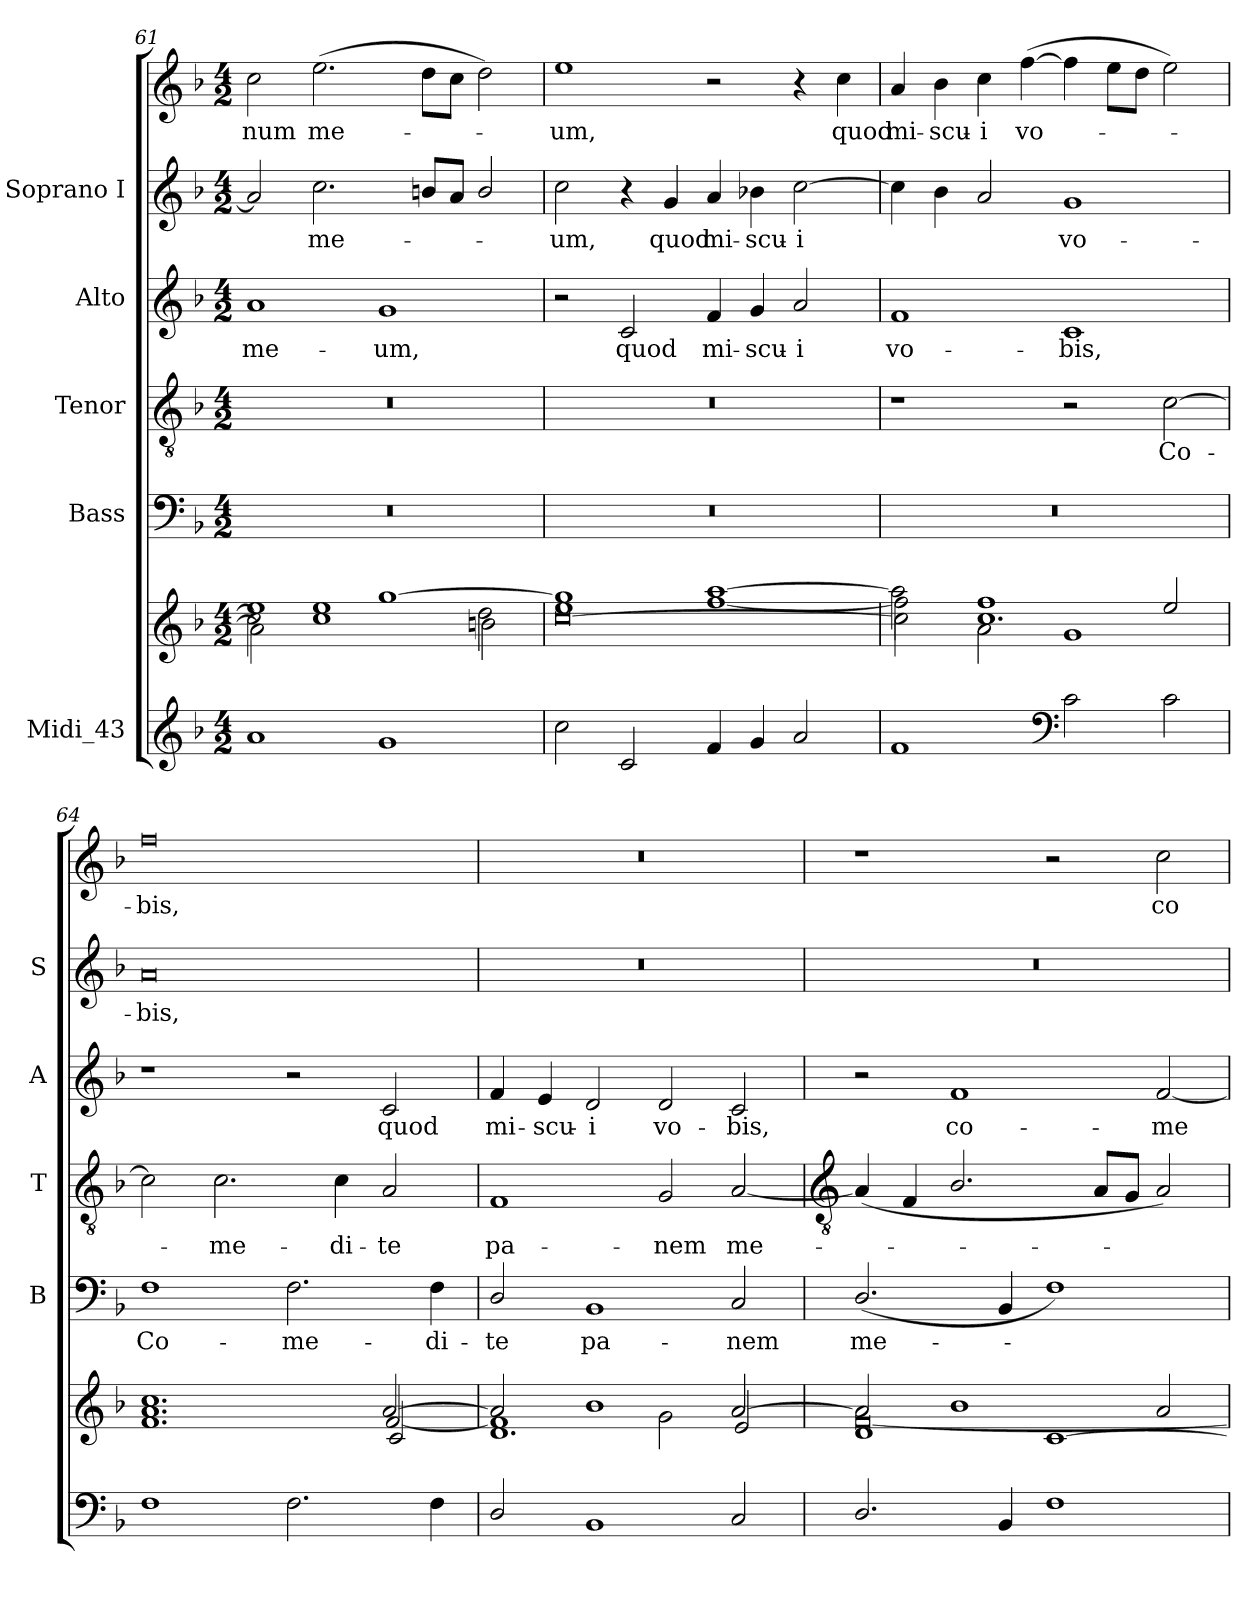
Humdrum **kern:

**kern	**kern	**kern	**text	**kern	**text	**kern	**text	**kern	**text	**kern	**text
*part5	*part5	*part4	*part4	*part3	*part3	*part2	*part2	*part1	*part1	*part1	*part1
*staff7	*staff6	*staff5	*staff5	*staff4	*staff4	*staff3	*staff3	*staff2	*staff2	*staff1	*staff1
*I"Midi_43	*	*I"Bass	*	*I"Tenor	*	*I"Alto	*	*I"Soprano I	*	*	*
*	*	*I'B	*	*I'T	*	*I'A	*	*I'S	*	*	*
!!LO:LB:g=z
*clefG2	*clefG2	*clefF4	*	*clefGv2	*	*clefG2	*	*clefG2	*	*clefG2	*
*k[b-]	*k[b-]	*k[b-]	*	*k[b-]	*	*k[b-]	*	*k[b-]	*	*k[b-]	*
*F:	*F:	*F:	*	*F:	*	*F:	*	*F:	*	*F:	*
*M4/2	*M4/2	*M4/2	*	*M4/2	*	*M4/2	*	*M4/2	*	*M4/2	*
=61	=61	=61	=61	=61	=61	=61	=61	=61	=61	=61	=61
*	*^	*	*	*	*	*	*	*	*	*	*
*	*	*^	*	*	*	*	*	*	*	*	*	*
!	!	!	!	!	!	!	!	!	!LO:LY:b	!	!	!	!LO:LY:b
1a	1ee/	2cc\]	2a\]	0r	.	0r	.	1a	me-	2a]	.	2cc	num
!	!	!	!	!	!	!	!	!	!	!	!LO:LY:b	!	!LO:LY:b
.	.	1ee\	1cc\	.	.	.	.	.	.	2.cc	me-	(>2.ee	me-
!	!	!	!	!	!	!	!	!	!LO:LY:b	!	!	!	!
1g	[1gg/	.	.	.	.	.	.	1g	-um,	.	.	.	.
.	.	.	.	.	.	.	.	.	.	8bnL	.	8ddL	.
.	.	.	.	.	.	.	.	.	.	8aJ	.	8ccJ	.
.	.	2dd\	2bn\	.	.	.	.	.	.	2b/	.	2dd)	.
=62	=62	=62	=62	=62	=62	=62	=62	=62	=62	=62	=62	=62	=62
!	!	!	!	!	!	!	!	!	!	!	!LO:LY:b	!	!LO:LY:b
2cc	1gg/]	1ee/	[0cc\	0r	.	0r	.	2r	.	2cc	um,	1ee	um,
!	!	!	!	!	!	!	!	!	!LO:LY:b	!	!	!	!
2c	.	.	.	.	.	.	.	2c	quod	4r	.	.	.
!	!	!	!	!	!	!	!	!	!	!	!LO:LY:b	!	!
.	.	.	.	.	.	.	.	.	.	4g	quod	.	.
!	!	!	!	!	!	!	!	!	!LO:LY:b	!	!LO:LY:b	!	!
4f	[1aa/	[1ff/	.	.	.	.	.	4f	mi-	4a	mi-	2r	.
!	!	!	!	!	!	!	!	!	!LO:LY:b	!	!LO:LY:b	!	!
4g	.	.	.	.	.	.	.	4g	-scu-	4b-X	-scu-	.	.
!	!	!	!	!	!	!	!	!	!LO:LY:b	!	!LO:LY:b	!	!
2a	.	.	.	.	.	.	.	2a	-i	[2cc	-i	4r	.
!	!	!	!	!	!	!	!	!	!	!	!	!	!LO:LY:b
.	.	.	.	.	.	.	.	.	.	.	.	4cc	quod
=63	=63	=63	=63	=63	=63	=63	=63	=63	=63	=63	=63	=63	=63
!	!	!	!	!	!	!	!	!	!LO:LY:b	!	!	!	!LO:LY:b
1f	2aa\]	2ff\]	2cc\]	0r	.	1r	.	1f	vo-	4cc]	.	4a	mi-
!	!	!	!	!	!	!	!	!	!	!	!	!	!LO:LY:b
.	.	.	.	.	.	.	.	.	.	4b-	.	4b-	-scu-
!	!	!	!	!	!	!	!	!	!	!	!	!	!LO:LY:b
.	1ff/	1.cc\	2a\	.	.	.	.	.	.	2a	.	4cc	-i
!	!	!	!	!	!	!	!	!	!	!	!	!	!LO:LY:b
.	.	.	.	.	.	.	.	.	.	.	.	(>[4ff	vo-
*clefF4	*	*	*	*	*	*	*	*	*	*	*	*	*
!	!	!	!	!	!	!	!	!	!LO:LY:b	!	!LO:LY:b	!	!
2c	.	.	1g\	.	.	2r	.	1c	-bis,	1g	vo-	4ff]	.
.	.	.	.	.	.	.	.	.	.	.	.	8eeL	.
.	.	.	.	.	.	.	.	.	.	.	.	8ddJ	.
!	!	!	!	!	!	!	!LO:LY:b	!	!	!	!	!	!
2c	2ee/	.	.	.	.	[2c	Co-	.	.	.	.	2ee)	.
=64	=64	=64	=64	=64	=64	=64	=64	=64	=64	=64	=64	=64	=64
!	!	!	!	!	!LO:LY:b	!	!	!	!	!	!LO:LY:b	!	!LO:LY:b
1F	1.cc/	1.a/	1.f/	1F	Co-	2c]	.	1r	.	0a	bis,	0ff	-bis,
!	!	!	!	!	!	!	!LO:LY:b	!	!	!	!	!	!
.	.	.	.	.	.	2.c	me-	.	.	.	.	.	.
!	!	!	!	!	!LO:LY:b	!	!	!	!	!	!	!	!
2.F	.	.	.	2.F	-me-	.	.	2r	.	.	.	.	.
!	!	!	!	!	!	!	!LO:LY:b	!	!	!	!	!	!
.	.	.	.	.	.	4c	-di-	.	.	.	.	.	.
!	!	!	!	!	!	!	!LO:LY:b	!	!LO:LY:b	!	!	!	!
.	[2a/	[2f/	2c/	.	.	2A	-te	2c	quod	.	.	.	.
!	!	!	!	!	!LO:LY:b	!	!	!	!	!	!	!	!
4F	.	.	.	4F	-di-	.	.	.	.	.	.	.	.
=65	=65	=65	=65	=65	=65	=65	=65	=65	=65	=65	=65	=65	=65
!	!	!	!	!	!LO:LY:b	!	!LO:LY:b	!	!LO:LY:b	!	!	!	!
2D/	2a/]	1f/]	1.d\	2D/	-te	1F	pa-	4f	mi-	0r	.	0r	.
!	!	!	!	!	!	!	!	!	!LO:LY:b	!	!	!	!
.	.	.	.	.	.	.	.	4e	-scu-	.	.	.	.
!	!	!	!	!	!LO:LY:b	!	!	!	!LO:LY:b	!	!	!	!
1BB-	1b-/	.	.	1BB-	pa-	.	.	2d	-i	.	.	.	.
!	!	!	!	!	!	!	!LO:LY:b	!	!LO:LY:b	!	!	!	!
.	.	2g\	.	.	.	2G	-nem	2d	vo-	.	.	.	.
!	!	!	!	!	!LO:LY:b	!	!LO:LY:b	!	!LO:LY:b	!	!	!	!
2C	[2a/	2e/	2ryy	2C	-nem	[2A	me-	2c	-bis,	.	.	.	.
!!LO:LB:g=z
=66	=66	=66	=66	=66	=66	=66	=66	=66	=66	=66	=66	=66	=66
*	*	*	*	*	*	*clefGv2	*	*	*	*	*	*	*
!	!	!	!	!	!LO:LY:b	!	!	!	!	!	!	!	!
2.D/	2a/]	[0f\	1d\	(<2.D/	me-	(<4A]	.	2r	.	0r	.	1r	.
.	.	.	.	.	.	4F	.	.	.	.	.	.	.
!	!	!	!	!	!	!	!	!	!LO:LY:b	!	!	!	!
.	1b-/	.	.	.	.	2.B-/	.	1f	co-	.	.	.	.
4BB-	.	.	.	4BB-	.	.	.	.	.	.	.	.	.
1F	.	.	[1c\	1F/)	.	.	.	.	.	.	.	2r	.
.	.	.	.	.	.	8AL	.	.	.	.	.	.	.
.	.	.	.	.	.	8GJ	.	.	.	.	.	.	.
!	!	!	!	!	!	!	!	!	!LO:LY:b	!	!	!	!LO:LY:b
.	2a/	.	.	.	.	2A)	.	[2f	-me-	.	.	2cc	co-
*	*v	*v	*v	*	*	*	*	*	*	*	*	*	*
=	=	=	=	=	=	=	=	=	=	=	=
*-	*-	*-	*-	*-	*-	*-	*-	*-	*-	*-	*-
